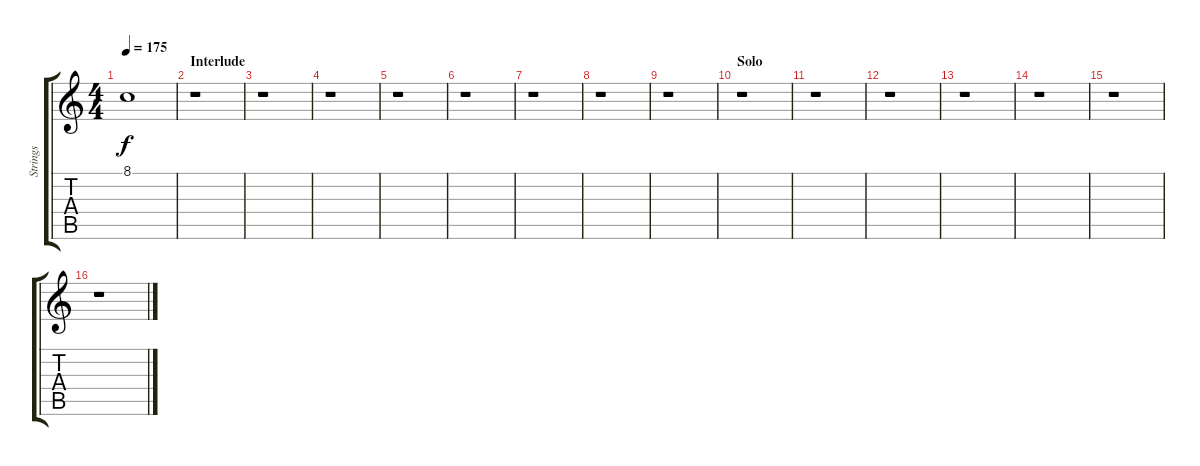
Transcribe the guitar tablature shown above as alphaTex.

\track ("Strings" "Strings") {instrument synthstrings1}
\staff {score tabs}
\tuning (E4 B3 G3 D3 A2 E2) {hide}
\ts (4 4)
\tempo 175
\clef g2
\ks c
8.1{t}.1{dy f} |
\section ("" "Interlude")
r.1 |
r.1 |
r.1 |
r.1 |
r.1 |
r.1 |
r.1 |
r.1 |
\section ("" "Solo")
r.1 |
r.1 |
r.1 |
r.1 |
r.1 |
r.1 |
r.1
